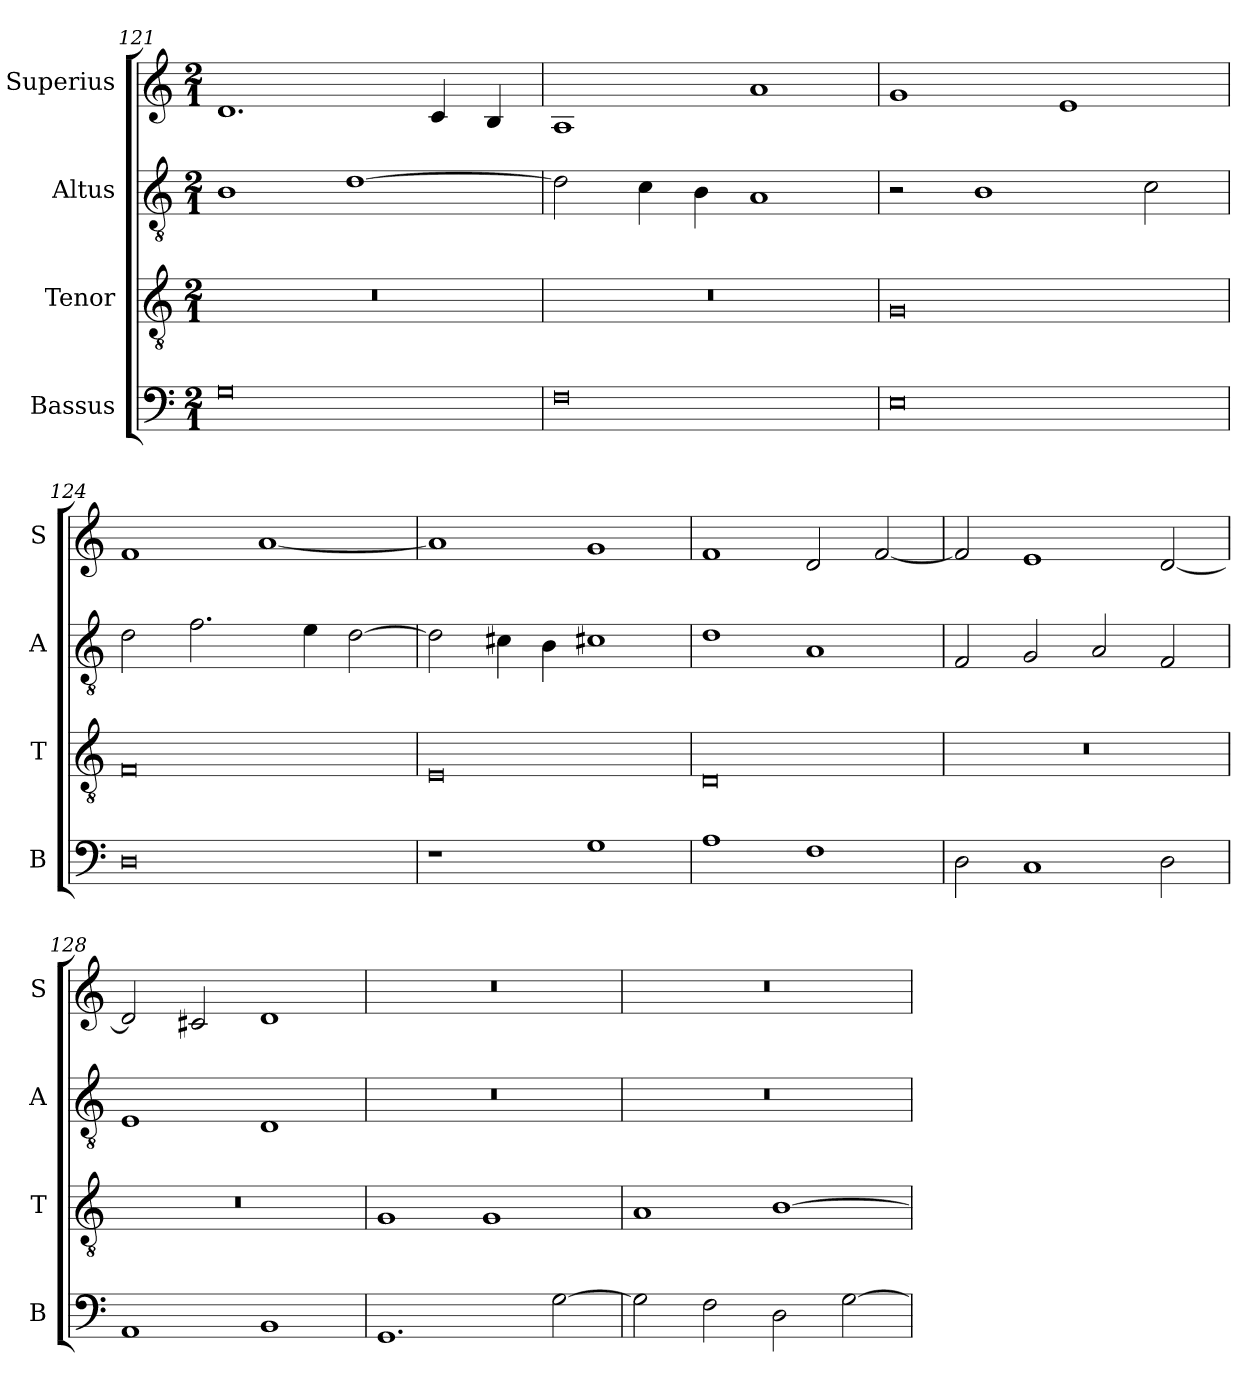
**kern	**kern	**kern	**kern
*part4	*part3	*part2	*part1
*staff4	*staff3	*staff2	*staff1
*I"Bassus	*I"Tenor	*I"Altus	*I"Superius
*I'B	*I'T	*I'A	*I'S
*clefF4	*clefGv2	*clefGv2	*clefG2
*k[]	*k[]	*k[]	*k[]
*M2/1	*M2/1	*M2/1	*M2/1
=121	=121	=121	=121
0G	0r	1B	1.d
.	.	[1d	.
.	.	.	4c/
.	.	.	4B/
=122	=122	=122	=122
0F	0r	2d\]	1A
.	.	4c\	.
.	.	4B\	.
.	.	1A	1a
=123	=123	=123	=123
0E	0G	2r	1g
.	.	1B	.
.	.	.	1e
.	.	2c\	.
=124	=124	=124	=124
0D	0F	2d\	1f
.	.	2.f\	.
.	.	.	[1a
.	.	4e\	.
.	.	[2d\	.
=125	=125	=125	=125
1r	0E	2d\]	1a]
.	.	4c#X\	.
.	.	4B\	.
1G	.	1c#X	1g
=126	=126	=126	=126
1A	0D	1d	1f
1F	.	1A	2d/
.	.	.	[2f/
=127	=127	=127	=127
2D\	0r	2F/	2f/]
1C	.	2G/	1e
.	.	2A/	.
2D\	.	2F/	[2d/
=128	=128	=128	=128
1AA	0r	1E	2d/]
.	.	.	2c#X/
1BB	.	1D	1d
=129	=129	=129	=129
1.GG	1G	0r	0r
.	1G	.	.
[2G\	.	.	.
=130	=130	=130	=130
2G\]	1A	0r	0r
2F\	.	.	.
2D\	[1B	.	.
[2G\	.	.	.
=	=	=	=
*-	*-	*-	*-
